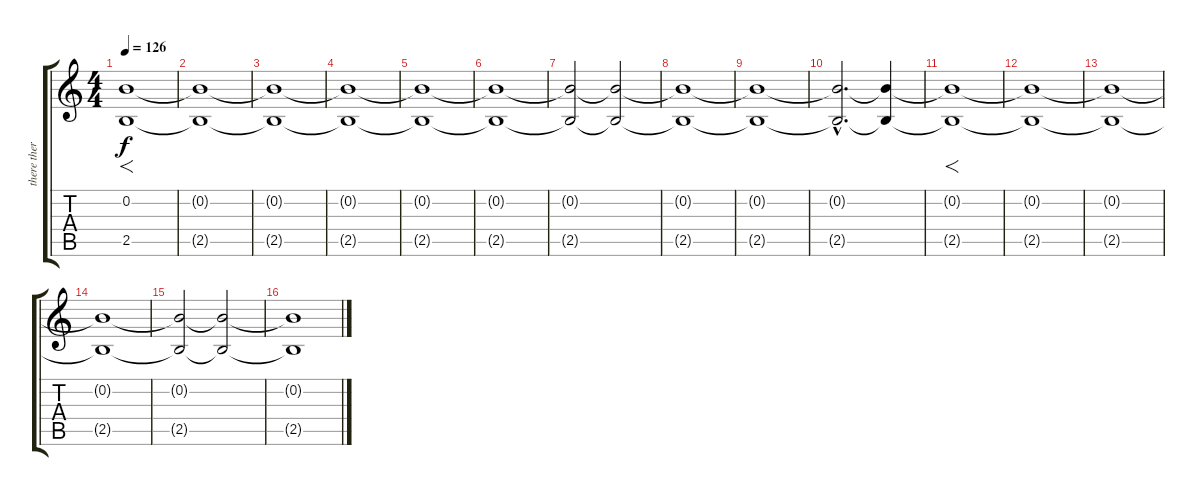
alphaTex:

\track ("there there Guitar effect" "there ther") {instrument overdrivenguitar}
\staff {score tabs}
\tuning (E4 B3 G3 D3 A2 E2) {hide}
\ts (4 4)
\tempo 126
\clef g2
\ks c
(0.2 2.5).1{f dy f instrument overdrivenguitar} |
(0.2{t} 2.5{t}).1 |
(0.2{t} 2.5{t}).1 |
(0.2{t} 2.5{t}).1 |
(0.2{t} 2.5{t}).1 |
(0.2{t} 2.5{t}).1 |
(0.2{t} 2.5{t}).2 (0.2{t} 2.5{t}).2 |
(0.2{t} 2.5{t}).1 |
(0.2{t} 2.5{t}).1 |
(0.2{hac t} 2.5{hac t}).2{d} (0.2{t} 2.5{t}).4 |
(0.2{t} 2.5{t}).1{f} |
(0.2{t} 2.5{t}).1 |
(0.2{t} 2.5{t}).1 |
(0.2{t} 2.5{t}).1 |
(0.2{t} 2.5{t}).2 (0.2{t} 2.5{t}).2 |
(0.2{t} 2.5{t}).1
